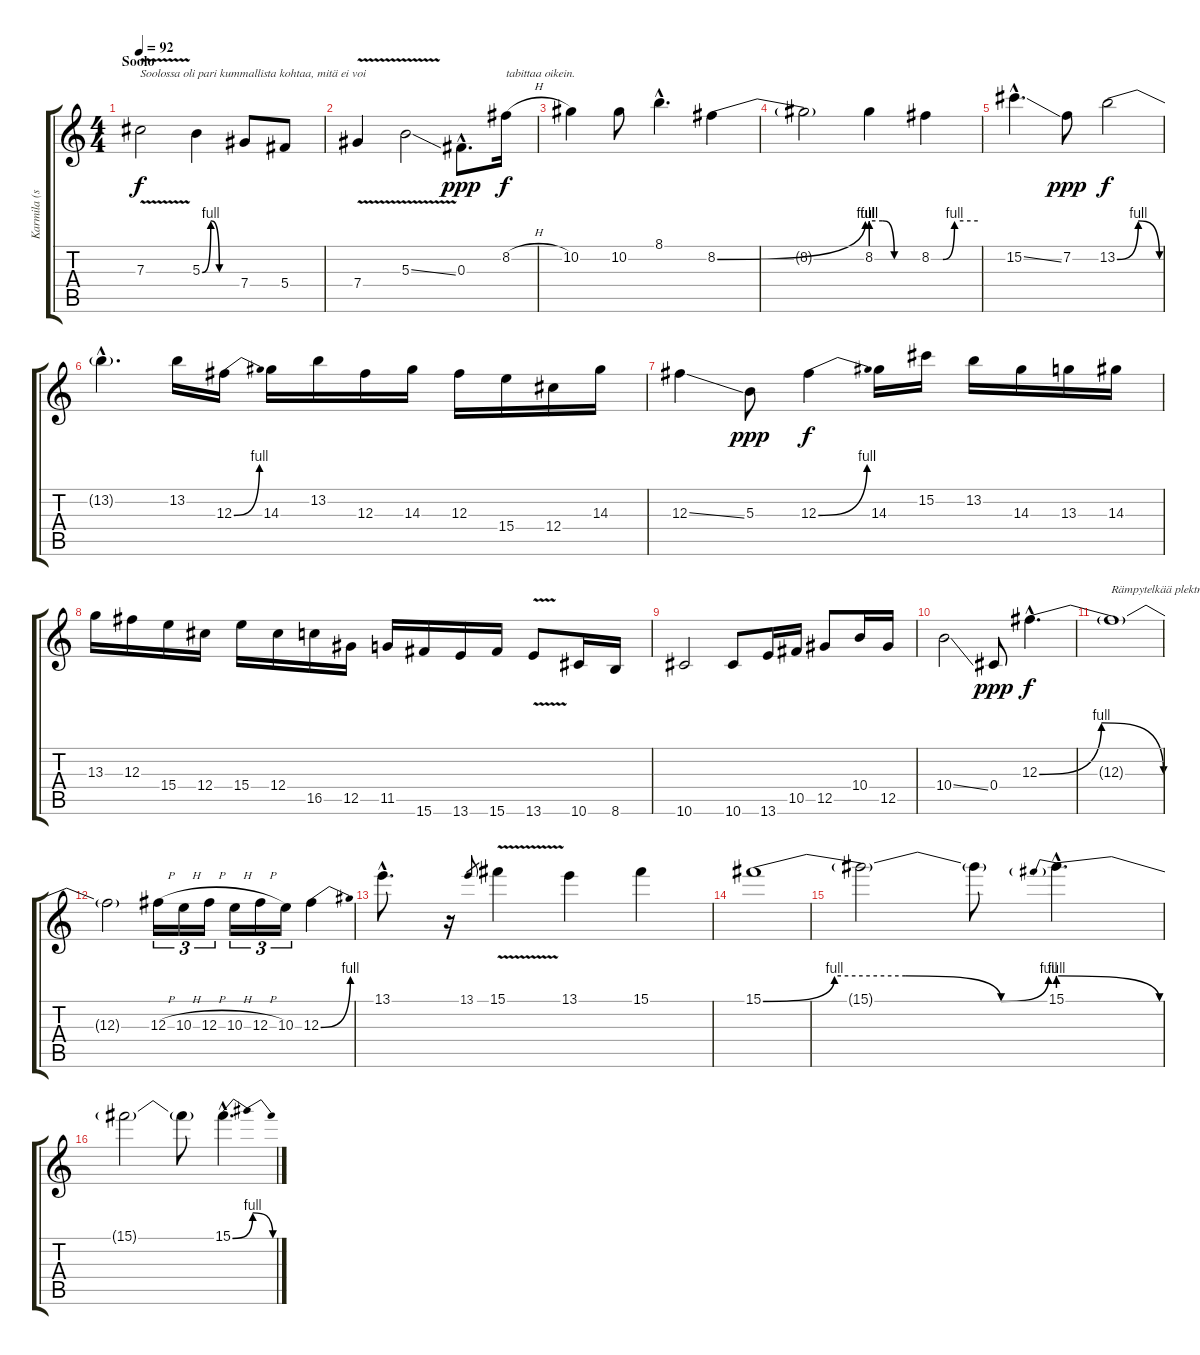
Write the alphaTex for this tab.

\track ("Karmila (soolo)" "Karmila (s") {instrument distortionguitar}
\staff {score tabs}
\tuning (Eb4 Bb3 Gb3 Db3 Ab2 Eb2) {hide}
\ts (4 4)
\section ("" "Soolo")
\tempo 92
\clef g2
\ks c
7.3{v}.2{txt "Soolossa oli pari kummallista kohtaa, mitä ei voi" dy f} 5.3{be (custom 0 0 15 4 30 0 45 0 60 0)}.4 7.4.8 5.4.8 |
7.4{v}.4 5.3{v ss}.2 0.3{hac}.8{d dy ppp} 8.2{h}.16{txt "tabittaa oikein." dy f} |
10.2.4 10.2.8 8.1{hac}.4{d} 8.2{be (bend 0 0 60 4)}.4 |
8.2{t}.2 8.2{be (custom 0 4 15 4 30 0 60 0)}.4 8.2{be (custom 0 0 15 0 30 4 60 4)}.4 |
15.2{ss hac}.4{d} 7.2.8{dy ppp} 13.2{be (bendrelease 0 0 7 4 37 4 60 0)}.2{dy f} |
13.2{hac t}.4{d} 13.2.16 12.3{be (bend 0 0 60 4)}.16 14.3.16 13.2.16 12.3.16 14.3.16 12.3.16 15.4.16 12.4.16 14.3.16 |
12.3{ss}.4 5.3.8{dy ppp} 12.3{be (bend 0 0 60 4)}.4{dy f} 14.3.16 15.2.16 13.2.16 14.3.16 13.3.16 14.3.16 |
13.3.16 12.3.16 15.4.16 12.4.16 15.4.16 12.4.16 16.5.16 12.5.16 11.5.16 15.6.16 13.6.16 15.6.16 13.6{v}.8 10.6.16 8.6.16 |
10.6.2 10.6.8 13.6.16 10.5.16 12.5.8 10.4.16 12.5.16 |
10.4{ss}.2 0.4.8{dy ppp} 12.3{be (bendrelease 0 0 3 4 8 4 60 0) hac}.4{d dy f} |
12.3{t}.1{txt "Rämpytelkää plektralla"} |
12.3{t}.2 12.3{h}.16{tu (3 2)} 10.3{h}.16{tu (3 2)} 12.3{h}.16{tu (3 2)} 10.3{h}.16{tu (3 2)} 12.3{h}.16{tu (3 2)} 10.3.16{tu (3 2)} 12.3{be (bend 0 0 60 4)}.4 |
13.1{hac}.8{d} r.16 13.1.8{gr} 15.1{v}.4 13.1.4 15.1.4 |
15.1{be (custom 0 0 15 4 30 4 50 0 60 4)}.1 |
15.1{t}.2 15.1{t}.8 15.1{be (prebendrelease 0 4 60 0) hac}.4{d} |
15.1{t}.2 15.1{t}.8 15.1{be (bendrelease 0 0 15 4 38 4 60 0) hac}.4{d}
